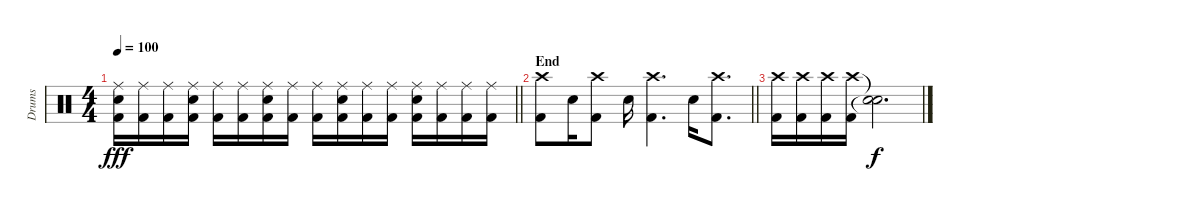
\track ("Drums" "Drums") {instrument percussion}
\staff {score}
\articulation defaults
\ts (4 4)
\tempo 100
\clef neutral
\barLineRight lightlight
\ks c
("Ride (middle)" "Snare (hit) 2" "Kick (hit) 2").16{dy fff} ("Ride (middle)" "Kick (hit) 2").16 ("Ride (middle)" "Kick (hit) 2").16 ("Ride (middle)" "Snare (hit) 2" "Kick (hit) 2").16 ("Ride (middle)" "Kick (hit) 2").16 ("Ride (middle)" "Kick (hit) 2").16 ("Ride (middle)" "Snare (hit) 2" "Kick (hit) 2").16 ("Ride (middle)" "Kick (hit) 2").16 ("Ride (middle)" "Kick (hit) 2").16 ("Ride (middle)" "Snare (hit) 2" "Kick (hit) 2").16 ("Ride (middle)" "Kick (hit) 2").16 ("Ride (middle)" "Kick (hit) 2").16 ("Ride (middle)" "Snare (hit) 2" "Kick (hit) 2").16 ("Ride (middle)" "Kick (hit) 2").16 ("Ride (middle)" "Kick (hit) 2").16 ("Ride (middle)" "Kick (hit) 2").16 |
\section ("" "End")
\barLineRight lightlight
("Crash high (hit)" "Kick (hit) 2").8 "Snare (hit) 2".16 ("Crash high (hit)" "Kick (hit) 2").8 "Snare (hit) 2".16 ("Crash high (hit)" "Kick (hit) 2").4{d} "Snare (hit) 2".16 ("Crash high (hit)" "Kick (hit) 2").8{d} |
("Crash high (hit)" "Kick (hit) 2").16 ("Crash high (hit)" "Kick (hit) 2").16 ("Crash high (hit)" "Kick (hit) 2").16 ("Crash high (hit)" "Kick (hit) 2").16 ("Snare (hit)"{t} "Snare (hit)"{t}).2{d dy f}
